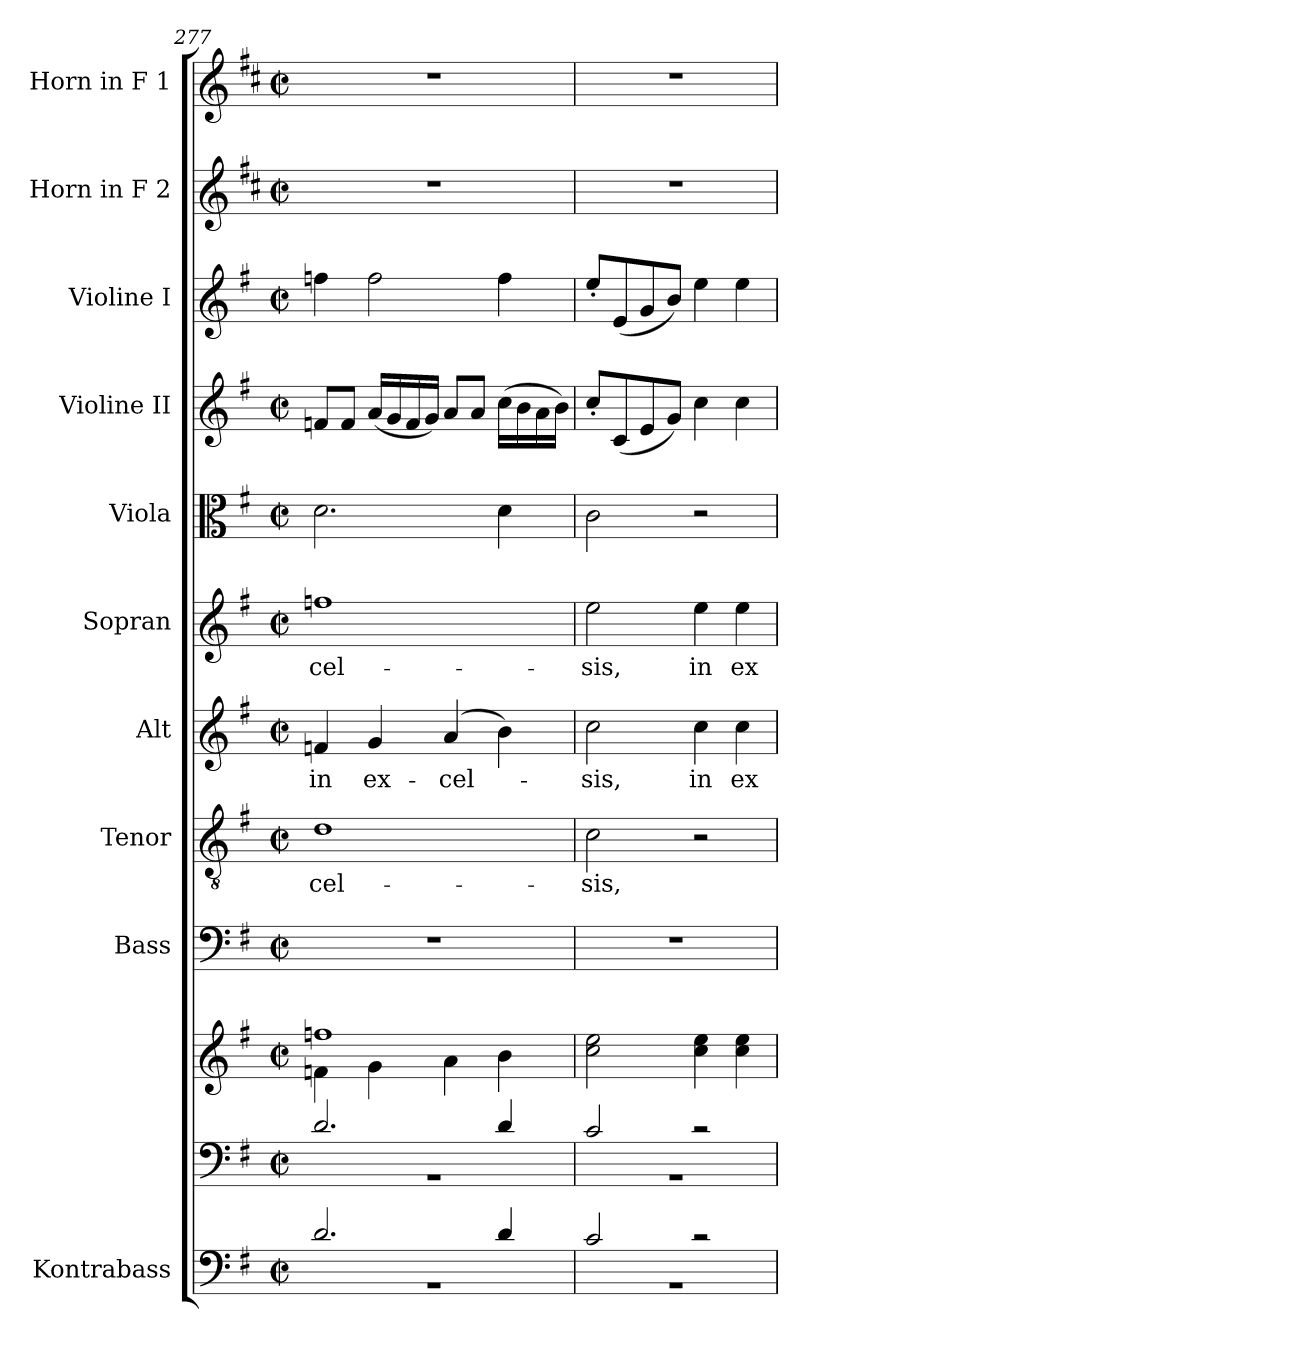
**kern	**kern	**kern	**kern	**kern	**text	**kern	**text	**kern	**text	**kern	**kern	**kern	**kern	**kern
*part11	*part10	*part10	*part9	*part8	*part8	*part7	*part7	*part6	*part6	*part5	*part4	*part3	*part2	*part1
*staff12	*staff11	*staff10	*staff9	*staff8	*staff8	*staff7	*staff7	*staff6	*staff6	*staff5	*staff4	*staff3	*staff2	*staff1
*I"Kontrabass	*	*	*I"Bass	*I"Tenor	*	*I"Alt	*	*I"Sopran	*	*I"Viola	*I"Violine II	*I"Violine I	*I"Horn in F 2	*I"Horn in F 1
*I'Kb.	*	*	*I'B.	*I'T.	*	*I'A.	*	*I'S.	*	*I'Vla.	*I'Vl. II	*I'Vl. I	*	*
*clefF4	*clefF4	*clefG2	*clefF4	*clefGv2	*	*clefG2	*	*clefG2	*	*clefC3	*clefG2	*clefG2	*clefG2	*clefG2
*ITrd7c12	*	*	*	*	*	*	*	*	*	*	*	*	*ITrd4c7	*ITrd4c7
*k[f#]	*k[f#]	*k[f#]	*k[f#]	*k[f#]	*	*k[f#]	*	*k[f#]	*	*k[f#]	*k[f#]	*k[f#]	*k[f#]	*k[f#]
*G:	*G:	*G:	*G:	*G:	*	*G:	*	*G:	*	*G:	*G:	*G:	*G:	*G:
*M2/2	*M2/2	*M2/2	*M2/2	*M2/2	*	*M2/2	*	*M2/2	*	*M2/2	*M2/2	*M2/2	*M2/2	*M2/2
*met(c|)	*met(c|)	*met(c|)	*met(c|)	*met(c|)	*	*met(c|)	*	*met(c|)	*	*met(c|)	*met(c|)	*met(c|)	*met(c|)	*met(c|)
=277	=277	=277	=277	=277	=277	=277	=277	=277	=277	=277	=277	=277	=277	=277
*^	*^	*^	*	*	*	*	*	*	*	*	*	*	*	*
!	!	!	!	!	!	!	!	!LO:LY:b	!	!LO:LY:b	!	!LO:LY:b	!	!	!	!	!
2.D/	1rBB	2.d/	1rBB	1ffn	4fn\	1r	1d	-cel-	4fn/	in	1ffn	-cel-	2.d\	8fn/L	4ffn\	1r	1r
.	.	.	.	.	.	.	.	.	.	.	.	.	.	8f/J	.	.	.
!	!	!	!	!	!	!	!	!	!	!LO:LY:b	!	!	!	!	!	!	!
.	.	.	.	.	4g\	.	.	.	4g/	ex-	.	.	.	(<16a/LL	2ff\	.	.
.	.	.	.	.	.	.	.	.	.	.	.	.	.	16g/	.	.	.
.	.	.	.	.	.	.	.	.	.	.	.	.	.	16f/	.	.	.
.	.	.	.	.	.	.	.	.	.	.	.	.	.	16g/JJ)	.	.	.
!	!	!	!	!	!	!	!	!	!	!LO:LY:b	!	!	!	!	!	!	!
.	.	.	.	.	4a\	.	.	.	(4a/	-cel-	.	.	.	8a/L	.	.	.
.	.	.	.	.	.	.	.	.	.	.	.	.	.	8a/J	.	.	.
4D/	.	4d/	.	.	4b\	.	.	.	4b\)	.	.	.	4d\	(>16cc\LL	4ff\	.	.
.	.	.	.	.	.	.	.	.	.	.	.	.	.	16b\	.	.	.
.	.	.	.	.	.	.	.	.	.	.	.	.	.	16a\	.	.	.
.	.	.	.	.	.	.	.	.	.	.	.	.	.	16b\JJ)	.	.	.
*	*	*	*	*v	*v	*	*	*	*	*	*	*	*	*	*	*	*
=278	=278	=278	=278	=278	=278	=278	=278	=278	=278	=278	=278	=278	=278	=278	=278	=278
!	!	!	!	!	!	!	!LO:LY:b	!	!LO:LY:b	!	!LO:LY:b	!	!	!	!	!
2C/	1rBB	2c/	1rBB	2cc\ 2ee\	1r	2c\	-sis,	2cc\	-sis,	2ee\	-sis,	2c\	8cc'</L	8ee'</L	1r	1r
.	.	.	.	.	.	.	.	.	.	.	.	.	(<8c/	(<8e/	.	.
.	.	.	.	.	.	.	.	.	.	.	.	.	8e/	8g/	.	.
.	.	.	.	.	.	.	.	.	.	.	.	.	8g/J)	8b/J)	.	.
!	!	!	!	!	!	!	!	!	!LO:LY:b	!	!LO:LY:b	!	!	!	!	!
2rc	.	2rc	.	4cc\ 4ee\	.	2r	.	4cc\	in	4ee\	in	2r	4cc\	4ee\	.	.
!	!	!	!	!	!	!	!	!	!LO:LY:b	!	!LO:LY:b	!	!	!	!	!
.	.	.	.	4cc\ 4ee\	.	.	.	4cc\	ex-	4ee\	ex-	.	4cc\	4ee\	.	.
*v	*v	*	*	*	*	*	*	*	*	*	*	*	*	*	*	*
*	*v	*v	*	*	*	*	*	*	*	*	*	*	*	*	*
=	=	=	=	=	=	=	=	=	=	=	=	=	=	=
*-	*-	*-	*-	*-	*-	*-	*-	*-	*-	*-	*-	*-	*-	*-
